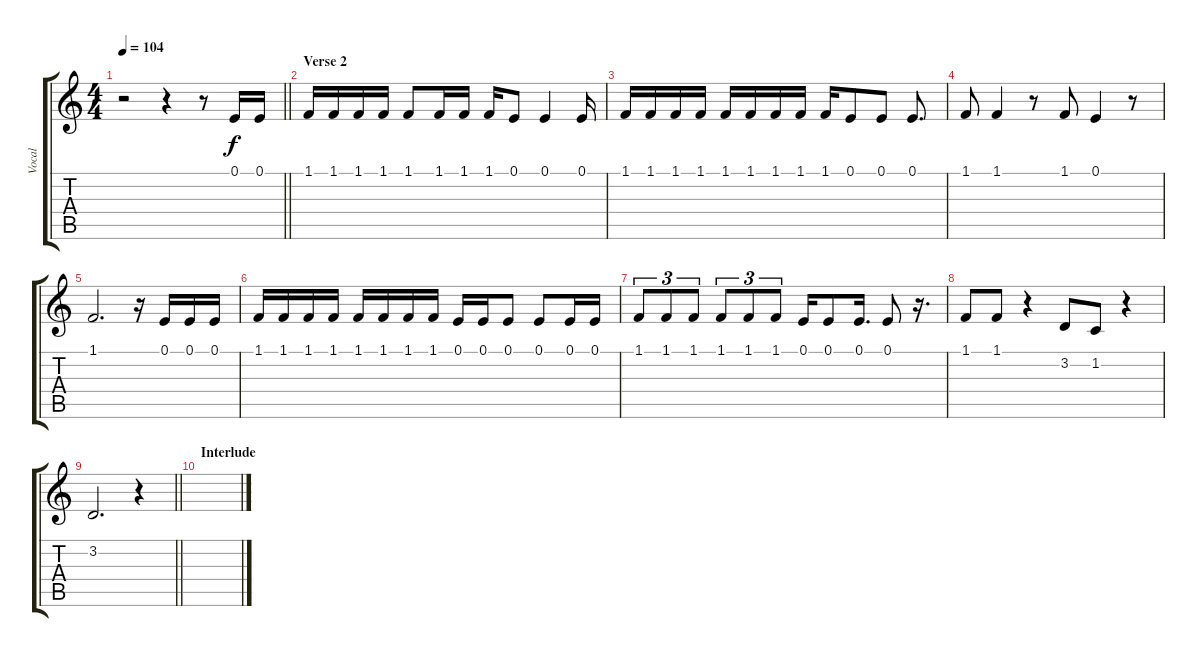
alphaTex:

\track ("Vocal" "Vocal") {instrument lead6voice}
\staff {score tabs}
\tuning (E4 B3 G3 D3 A2 E2) {hide}
\ts (4 4)
\tempo 104
\clef g2
\barLineRight lightlight
\ks c
r.2{dy f} r.4 r.8 0.1.16 0.1.16 |
\section ("" "Verse 2")
1.1.16 1.1.16 1.1.16 1.1.16 1.1.8 1.1.16 1.1.16 1.1.16 0.1.8 0.1.4 0.1.16 |
1.1.16 1.1.16 1.1.16 1.1.16 1.1.16 1.1.16 1.1.16 1.1.16 1.1.16 0.1.8 0.1.8 0.1.8{d} |
1.1.8 1.1.4 r.8 1.1.8 0.1.4 r.8 |
1.1.2{d} r.16 0.1.16 0.1.16 0.1.16 |
1.1.16 1.1.16 1.1.16 1.1.16 1.1.16 1.1.16 1.1.16 1.1.16 0.1.16 0.1.16 0.1.8 0.1.8 0.1.16 0.1.16 |
1.1.8{tu (3 2)} 1.1.8{tu (3 2)} 1.1.8{tu (3 2)} 1.1.8{tu (3 2)} 1.1.8{tu (3 2)} 1.1.8{tu (3 2)} 0.1.16 0.1.8 0.1.16{d} 0.1.8 r.16{d} |
1.1.8 1.1.8 r.4 3.2.8 1.2.8 r.4 |
\barLineRight lightlight
3.2.2{d} r.4 |
\section ("" "Interlude")
